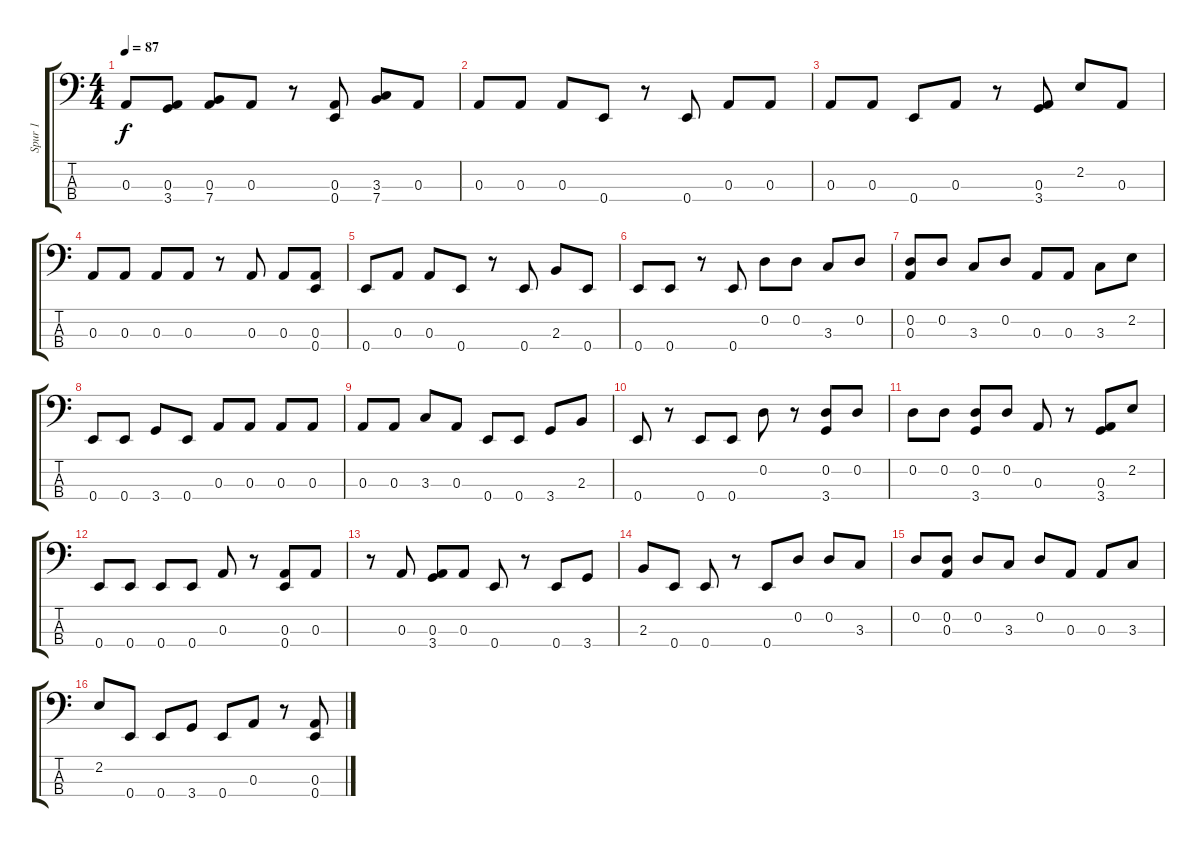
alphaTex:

\track ("Spur 1" "Spur 1") {instrument electricbasspick}
\staff {score tabs}
\tuning (G2 D2 A1 E1) {hide}
\ts (4 4)
\tempo 87
\clef f4
\ks c
0.3.8{dy f} (0.3 3.4).8 (0.3 7.4).8 0.3.8 r.8 (0.3 0.4).8 (3.3 7.4).8 0.3.8 |
0.3.8 0.3.8 0.3.8 0.4.8 r.8 0.4.8 0.3.8 0.3.8 |
0.3.8 0.3.8 0.4.8 0.3.8 r.8 (0.3 3.4).8 2.2.8 0.3.8 |
0.3.8 0.3.8 0.3.8 0.3.8 r.8 0.3.8 0.3.8 (0.3 0.4).8 |
0.4.8 0.3.8 0.3.8 0.4.8 r.8 0.4.8 2.3.8 0.4.8 |
0.4.8 0.4.8 r.8 0.4.8 0.2.8 0.2.8 3.3.8 0.2.8 |
(0.2 0.3).8 0.2.8 3.3.8 0.2.8 0.3.8 0.3.8 3.3.8 2.2.8 |
0.4.8 0.4.8 3.4.8 0.4.8 0.3.8 0.3.8 0.3.8 0.3.8 |
0.3.8 0.3.8 3.3.8 0.3.8 0.4.8 0.4.8 3.4.8 2.3.8 |
0.4.8 r.8 0.4.8 0.4.8 0.2.8 r.8 (0.2 3.4).8 0.2.8 |
0.2.8 0.2.8 (0.2 3.4).8 0.2.8 0.3.8 r.8 (0.3 3.4).8 2.2.8 |
0.4.8 0.4.8 0.4.8 0.4.8 0.3.8 r.8 (0.3 0.4).8 0.3.8 |
r.8 0.3.8 (0.3 3.4).8 0.3.8 0.4.8 r.8 0.4.8 3.4.8 |
2.3.8 0.4.8 0.4.8 r.8 0.4.8 0.2.8 0.2.8 3.3.8 |
0.2.8 (0.2 0.3).8 0.2.8 3.3.8 0.2.8 0.3.8 0.3.8 3.3.8 |
2.2.8 0.4.8 0.4.8 3.4.8 0.4.8 0.3.8 r.8 (0.3 0.4).8
